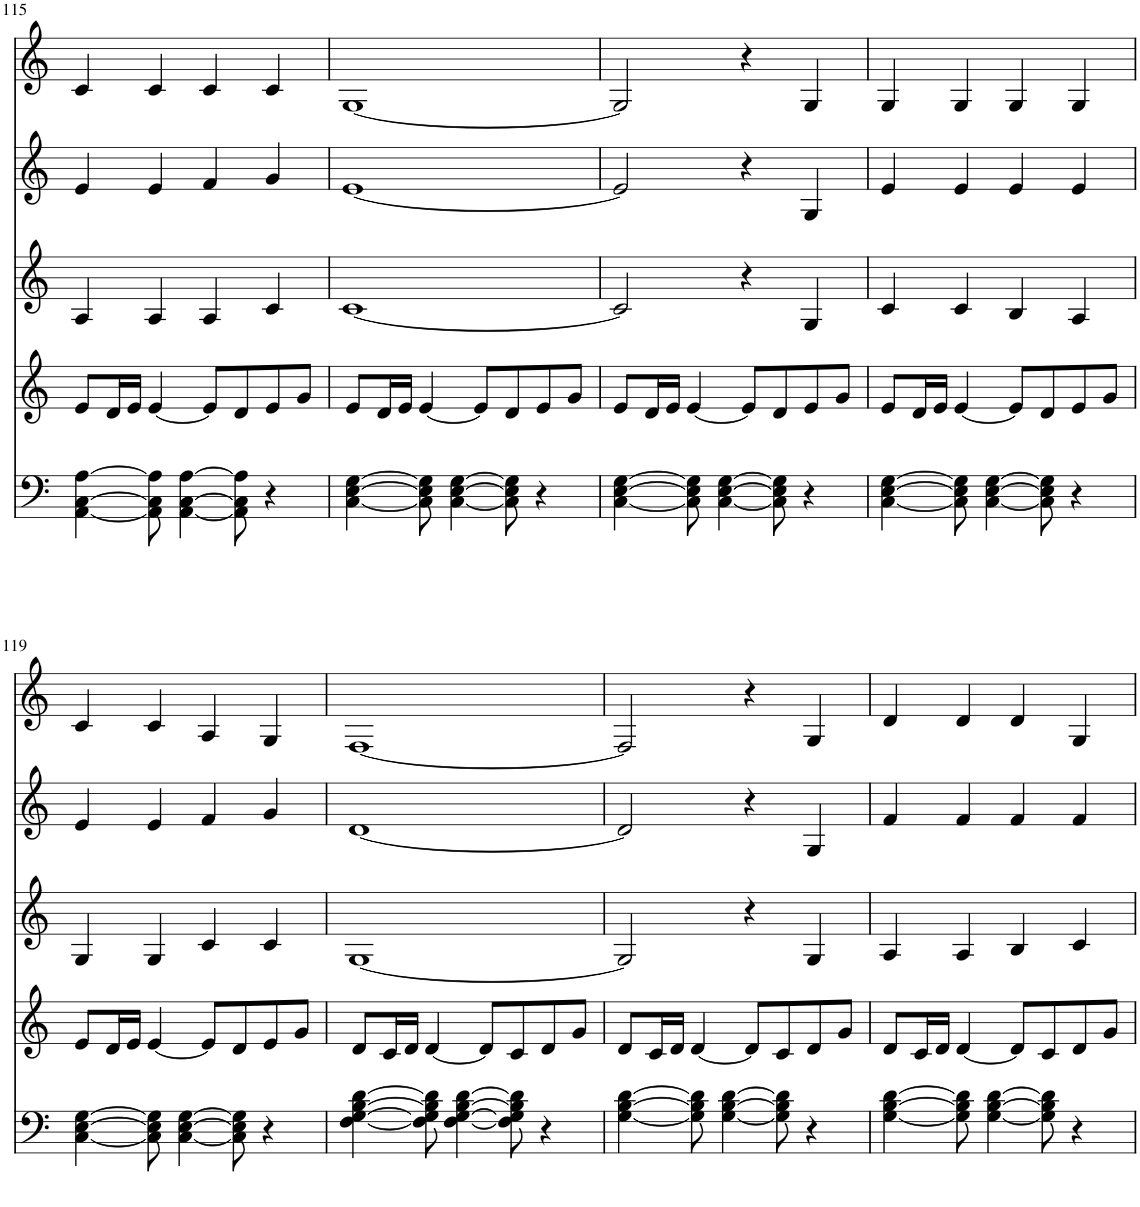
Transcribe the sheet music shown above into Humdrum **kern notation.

**kern	**kern	**kern	**kern	**kern
*part5	*part4	*part3	*part2	*part1
*staff5	*staff4	*staff3	*staff2	*staff1
*I"Guitar II	*I"Guitar I	*I"Clarinet	*I"Viola	*I"Oboe
*	*	*I'Cl	*I'Vla	*I'Ob
!!LO:PB:g=z
*clefF4	*clefG2	*clefG2	*clefG2	*clefG2
*	*	*Trd1c2	*	*
*k[]	*k[]	*k[]	*k[]	*k[]
*M4/4	*M4/4	*M4/4	*M4/4	*M4/4
=115	=115	=115	=115	=115
[4AA\ [4C\ [4A\	8e/L	4A/	4e/	4c/
.	16d/L	.	.	.
.	16e/JJ	.	.	.
8AA\] 8C\] 8A\]	[4e/	4A/	4e/	4c/
[4AA\ [4C\ [4A\	.	.	.	.
.	8e/L]	4A/	4f/	4c/
8AA\] 8C\] 8A\]	8d/	.	.	.
4r	8e/	4c/	4g/	4c/
.	8g/J	.	.	.
=116	=116	=116	=116	=116
[4C\ [4E\ [4G\	8e/L	[1c	[1e	[1G
.	16d/L	.	.	.
.	16e/JJ	.	.	.
8C\] 8E\] 8G\]	[4e/	.	.	.
[4C\ [4E\ [4G\	.	.	.	.
.	8e/L]	.	.	.
8C\] 8E\] 8G\]	8d/	.	.	.
4r	8e/	.	.	.
.	8g/J	.	.	.
=117	=117	=117	=117	=117
[4C\ [4E\ [4G\	8e/L	2c/]	2e/]	2G/]
.	16d/L	.	.	.
.	16e/JJ	.	.	.
8C\] 8E\] 8G\]	[4e/	.	.	.
[4C\ [4E\ [4G\	.	.	.	.
.	8e/L]	4r	4r	4r
8C\] 8E\] 8G\]	8d/	.	.	.
4r	8e/	4G/	4G/	4G/
.	8g/J	.	.	.
=118	=118	=118	=118	=118
[4C\ [4E\ [4G\	8e/L	4c/	4e/	4G/
.	16d/L	.	.	.
.	16e/JJ	.	.	.
8C\] 8E\] 8G\]	[4e/	4c/	4e/	4G/
[4C\ [4E\ [4G\	.	.	.	.
.	8e/L]	4B/	4e/	4G/
8C\] 8E\] 8G\]	8d/	.	.	.
4r	8e/	4A/	4e/	4G/
.	8g/J	.	.	.
!!LO:LB:g=z
=119	=119	=119	=119	=119
[4C\ [4E\ [4G\	8e/L	4G/	4e/	4c/
.	16d/L	.	.	.
.	16e/JJ	.	.	.
8C\] 8E\] 8G\]	[4e/	4G/	4e/	4c/
[4C\ [4E\ [4G\	.	.	.	.
.	8e/L]	4c/	4f/	4A/
8C\] 8E\] 8G\]	8d/	.	.	.
4r	8e/	4c/	4g/	4G/
.	8g/J	.	.	.
=120	=120	=120	=120	=120
[4F\ [4G\ [4B\ [4d\	8d/L	[1G	[1d	[1F
.	16c/L	.	.	.
.	16d/JJ	.	.	.
8F\] 8G\] 8B\] 8d\]	[4d/	.	.	.
[4F\ [4G\ [4B\ [4d\	.	.	.	.
.	8d/L]	.	.	.
8F\] 8G\] 8B\] 8d\]	8c/	.	.	.
4r	8d/	.	.	.
.	8g/J	.	.	.
=121	=121	=121	=121	=121
[4G\ [4B\ [4d\	8d/L	2G/]	2d/]	2F/]
.	16c/L	.	.	.
.	16d/JJ	.	.	.
8G\] 8B\] 8d\]	[4d/	.	.	.
[4G\ [4B\ [4d\	.	.	.	.
.	8d/L]	4r	4r	4r
8G\] 8B\] 8d\]	8c/	.	.	.
4r	8d/	4G/	4G/	4G/
.	8g/J	.	.	.
=122	=122	=122	=122	=122
[4G\ [4B\ [4d\	8d/L	4A/	4f/	4d/
.	16c/L	.	.	.
.	16d/JJ	.	.	.
8G\] 8B\] 8d\]	[4d/	4A/	4f/	4d/
[4G\ [4B\ [4d\	.	.	.	.
.	8d/L]	4B/	4f/	4d/
8G\] 8B\] 8d\]	8c/	.	.	.
4r	8d/	4c/	4f/	4G/
.	8g/J	.	.	.
=	=	=	=	=
*-	*-	*-	*-	*-
